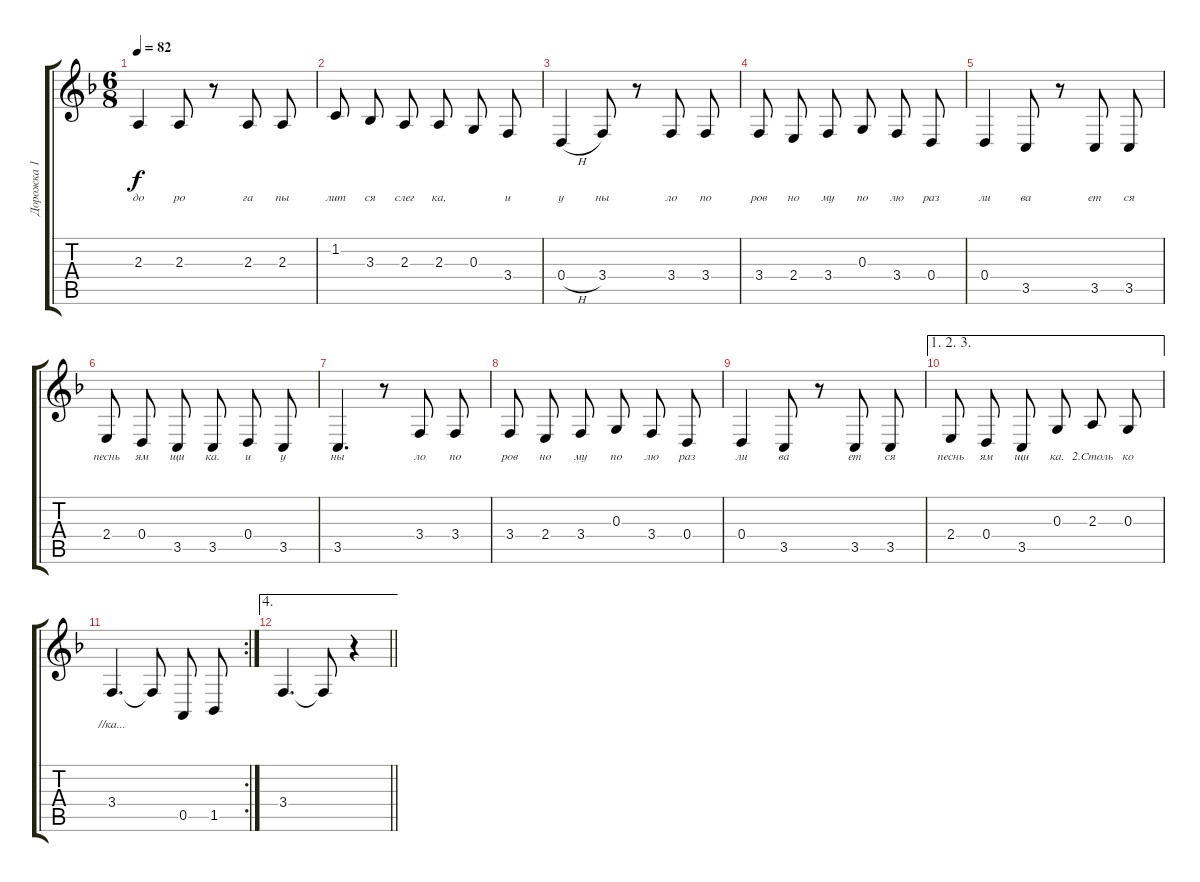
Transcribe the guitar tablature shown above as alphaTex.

\track ("Дорожка 1" "Дорожка 1") {instrument tenorsax}
\staff {score tabs}
\tuning (E4 B3 G3 D3 A2 E2) {hide}
\ts (6 8)
\tempo 82
\clef g2
\ks f
2.3.4{lyrics (0 "до") lyrics (1 "") lyrics (2 "") lyrics (3 "") lyrics (4 "") dy f} 2.3.8{lyrics (0 "ро") lyrics (1 "") lyrics (2 "") lyrics (3 "") lyrics (4 "")} r.8 2.3.8{lyrics (0 "га") lyrics (1 "") lyrics (2 "") lyrics (3 "") lyrics (4 "") beam split} 2.3.8{lyrics (0 "пы") lyrics (1 "") lyrics (2 "") lyrics (3 "") lyrics (4 "")} |
1.2.8{lyrics (0 "лит") lyrics (1 "") lyrics (2 "") lyrics (3 "") lyrics (4 "") beam split} 3.3.8{lyrics (0 "ся") lyrics (1 "") lyrics (2 "") lyrics (3 "") lyrics (4 "") beam split} 2.3.8{lyrics (0 "слег") lyrics (1 "") lyrics (2 "") lyrics (3 "") lyrics (4 "")} 2.3.8{lyrics (0 "ка,") lyrics (1 "") lyrics (2 "") lyrics (3 "") lyrics (4 "") beam split} 0.3.8{lyrics (0 "") lyrics (1 "") lyrics (2 "") lyrics (3 "") lyrics (4 "") beam split} 3.4.8{lyrics (0 "и") lyrics (1 "") lyrics (2 "") lyrics (3 "") lyrics (4 "")} |
0.4{h}.4{lyrics (0 "у") lyrics (1 "") lyrics (2 "") lyrics (3 "") lyrics (4 "")} 3.4.8{lyrics (0 "ны") lyrics (1 "") lyrics (2 "") lyrics (3 "") lyrics (4 "")} r.8 3.4.8{lyrics (0 "ло") lyrics (1 "") lyrics (2 "") lyrics (3 "") lyrics (4 "") beam split} 3.4.8{lyrics (0 "по") lyrics (1 "") lyrics (2 "") lyrics (3 "") lyrics (4 "")} |
3.4.8{lyrics (0 "ров") lyrics (1 "") lyrics (2 "") lyrics (3 "") lyrics (4 "") beam split} 2.4.8{lyrics (0 "но") lyrics (1 "") lyrics (2 "") lyrics (3 "") lyrics (4 "") beam split} 3.4.8{lyrics (0 "му") lyrics (1 "") lyrics (2 "") lyrics (3 "") lyrics (4 "")} 0.3.8{lyrics (0 "по") lyrics (1 "") lyrics (2 "") lyrics (3 "") lyrics (4 "") beam split} 3.4.8{lyrics (0 "лю") lyrics (1 "") lyrics (2 "") lyrics (3 "") lyrics (4 "") beam split} 0.4.8{lyrics (0 "раз") lyrics (1 "") lyrics (2 "") lyrics (3 "") lyrics (4 "")} |
0.4.4{lyrics (0 "ли") lyrics (1 "") lyrics (2 "") lyrics (3 "") lyrics (4 "")} 3.5.8{lyrics (0 "ва") lyrics (1 "") lyrics (2 "") lyrics (3 "") lyrics (4 "")} r.8 3.5.8{lyrics (0 "ет") lyrics (1 "") lyrics (2 "") lyrics (3 "") lyrics (4 "") beam split} 3.5.8{lyrics (0 "ся") lyrics (1 "") lyrics (2 "") lyrics (3 "") lyrics (4 "")} |
2.4.8{lyrics (0 "песнь") lyrics (1 "") lyrics (2 "") lyrics (3 "") lyrics (4 "") beam split} 0.4.8{lyrics (0 "ям") lyrics (1 "") lyrics (2 "") lyrics (3 "") lyrics (4 "") beam split} 3.5.8{lyrics (0 "щи") lyrics (1 "") lyrics (2 "") lyrics (3 "") lyrics (4 "")} 3.5.8{lyrics (0 "ка.") lyrics (1 "") lyrics (2 "") lyrics (3 "") lyrics (4 "") beam split} 0.4.8{lyrics (0 "и") lyrics (1 "") lyrics (2 "") lyrics (3 "") lyrics (4 "") beam split} 3.5.8{lyrics (0 "у") lyrics (1 "") lyrics (2 "") lyrics (3 "") lyrics (4 "")} |
3.5.4{d lyrics (0 "ны") lyrics (1 "") lyrics (2 "") lyrics (3 "") lyrics (4 "")} r.8 3.4.8{lyrics (0 "ло") lyrics (1 "") lyrics (2 "") lyrics (3 "") lyrics (4 "") beam split} 3.4.8{lyrics (0 "по") lyrics (1 "") lyrics (2 "") lyrics (3 "") lyrics (4 "")} |
3.4.8{lyrics (0 "ров") lyrics (1 "") lyrics (2 "") lyrics (3 "") lyrics (4 "") beam split} 2.4.8{lyrics (0 "но") lyrics (1 "") lyrics (2 "") lyrics (3 "") lyrics (4 "") beam split} 3.4.8{lyrics (0 "му") lyrics (1 "") lyrics (2 "") lyrics (3 "") lyrics (4 "")} 0.3.8{lyrics (0 "по") lyrics (1 "") lyrics (2 "") lyrics (3 "") lyrics (4 "") beam split} 3.4.8{lyrics (0 "лю") lyrics (1 "") lyrics (2 "") lyrics (3 "") lyrics (4 "") beam split} 0.4.8{lyrics (0 "раз") lyrics (1 "") lyrics (2 "") lyrics (3 "") lyrics (4 "")} |
0.4.4{lyrics (0 "ли") lyrics (1 "") lyrics (2 "") lyrics (3 "") lyrics (4 "")} 3.5.8{lyrics (0 "ва") lyrics (1 "") lyrics (2 "") lyrics (3 "") lyrics (4 "")} r.8 3.5.8{lyrics (0 "ет") lyrics (1 "") lyrics (2 "") lyrics (3 "") lyrics (4 "") beam split} 3.5.8{lyrics (0 "ся") lyrics (1 "") lyrics (2 "") lyrics (3 "") lyrics (4 "")} |
\ae (1 2 3)
2.4.8{lyrics (0 "песнь") lyrics (1 "") lyrics (2 "") lyrics (3 "") lyrics (4 "") beam split} 0.4.8{lyrics (0 "ям") lyrics (1 "") lyrics (2 "") lyrics (3 "") lyrics (4 "") beam split} 3.5.8{lyrics (0 "щи") lyrics (1 "") lyrics (2 "") lyrics (3 "") lyrics (4 "")} 0.3.8{lyrics (0 "ка.") lyrics (1 "") lyrics (2 "") lyrics (3 "") lyrics (4 "") beam split} 2.3.8{lyrics (0 "2.Столь") lyrics (1 "") lyrics (2 "") lyrics (3 "") lyrics (4 "") beam split} 0.3.8{lyrics (0 "ко") lyrics (1 "") lyrics (2 "") lyrics (3 "") lyrics (4 "")} |
\rc 2
3.4.4{d lyrics (0 "//ка...") lyrics (1 "") lyrics (2 "") lyrics (3 "") lyrics (4 "")} 3.4{t}.8{lyrics (0 "") lyrics (1 "") lyrics (2 "") lyrics (3 "") lyrics (4 "") beam split} 0.5.8{lyrics (0 "") lyrics (1 "") lyrics (2 "") lyrics (3 "") lyrics (4 "") beam split} 1.5.8{lyrics (0 "") lyrics (1 "") lyrics (2 "") lyrics (3 "") lyrics (4 "")} |
\ae 4
\barLineRight lightlight
3.4.4{d lyrics (0 "") lyrics (1 "") lyrics (2 "") lyrics (3 "") lyrics (4 "")} 3.4{t}.8{lyrics (0 "") lyrics (1 "") lyrics (2 "") lyrics (3 "") lyrics (4 "")} r.4
